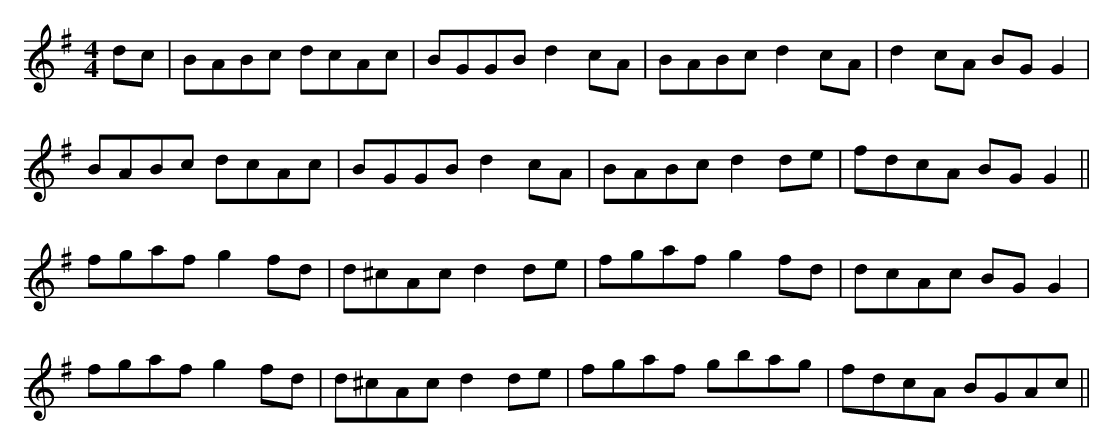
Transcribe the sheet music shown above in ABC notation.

X:1
M:4/4
K:G
dc|BABc dcAc|BGGB d2 cA|BABc d2 cA|d2 cA BG G2|
BABc dcAc|BGGB d2 cA|BABc d2 de|fdcA BG G2||
fgaf g2 fd|d^cAc d2 de|fgaf g2 fd|dcAc BG G2|
fgaf g2 fd|d^cAc d2 de|fgaf gbag|fdcA BGAc||
